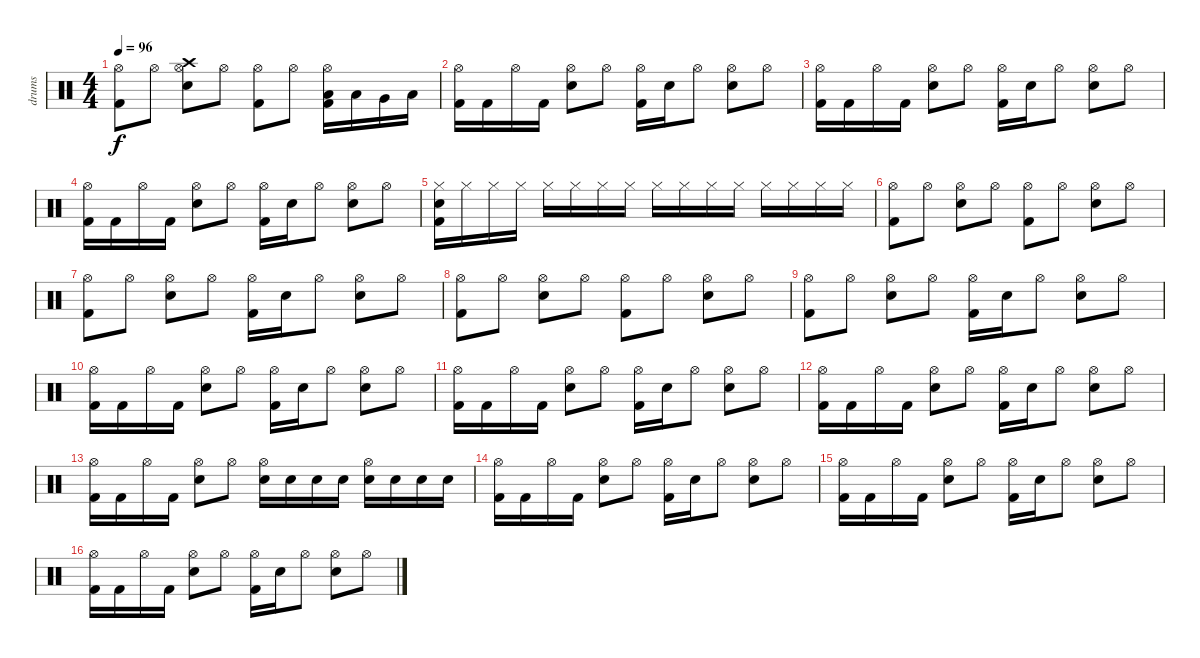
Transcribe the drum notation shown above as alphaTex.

\track ("drums" "drums") {instrument percussion}
\staff {score}
\articulation defaults
\ts (4 4)
\tempo 96
\clef neutral
\ks c
("Hi-Hat (open)" "Kick (hit) 2").8{dy f} "Hi-Hat (open)".8 ("Crash high (hit)" "Hi-Hat (open)" "Electric Snare (hit)").8 "Hi-Hat (open)".8 ("Hi-Hat (open)" "Kick (hit) 2").8 "Hi-Hat (open)".8 ("Hi-Hat (open)" "Low Tom (hit)" "Kick (hit) 2").16 "Low Tom (hit)".16 "Very Low Tom (hit)".16 "Low Floor Tom (hit)".16 |
("Hi-Hat (open)" "Kick (hit) 2").16 "Kick (hit) 2".16 "Hi-Hat (open)".16 "Kick (hit) 2".16 ("Hi-Hat (open)" "Electric Snare (hit)").8 "Hi-Hat (open)".8 ("Hi-Hat (open)" "Kick (hit) 2").16 "Electric Snare (hit)".16 "Hi-Hat (open)".8 ("Hi-Hat (open)" "Electric Snare (hit)").8 "Hi-Hat (open)".8 |
("Hi-Hat (open)" "Kick (hit) 2").16 "Kick (hit) 2".16 "Hi-Hat (open)".16 "Kick (hit) 2".16 ("Hi-Hat (open)" "Electric Snare (hit)").8 "Hi-Hat (open)".8 ("Hi-Hat (open)" "Kick (hit) 2").16 "Electric Snare (hit)".16 "Hi-Hat (open)".8 ("Hi-Hat (open)" "Electric Snare (hit)").8 "Hi-Hat (open)".8 |
("Hi-Hat (open)" "Kick (hit) 2").16 "Kick (hit) 2".16 "Hi-Hat (open)".16 "Kick (hit) 2".16 ("Hi-Hat (open)" "Electric Snare (hit)").8 "Hi-Hat (open)".8 ("Hi-Hat (open)" "Kick (hit) 2").16 "Electric Snare (hit)".16 "Hi-Hat (open)".8 ("Hi-Hat (open)" "Electric Snare (hit)").8 "Hi-Hat (open)".8 |
("Hi-Hat (closed)" "Electric Snare (hit)" "Kick (hit) 2").16 "Hi-Hat (closed)".16 "Hi-Hat (closed)".16 "Hi-Hat (closed)".16 "Hi-Hat (closed)".16 "Hi-Hat (closed)".16 "Hi-Hat (closed)".16 "Hi-Hat (closed)".16 "Hi-Hat (closed)".16 "Hi-Hat (closed)".16 "Hi-Hat (closed)".16 "Hi-Hat (closed)".16 "Hi-Hat (closed)".16 "Hi-Hat (closed)".16 "Hi-Hat (closed)".16 "Hi-Hat (closed)".16 |
("Hi-Hat (open)" "Kick (hit) 2").8 "Hi-Hat (open)".8 ("Hi-Hat (open)" "Electric Snare (hit)").8 "Hi-Hat (open)".8 ("Hi-Hat (open)" "Kick (hit) 2").8 "Hi-Hat (open)".8 ("Hi-Hat (open)" "Electric Snare (hit)").8 "Hi-Hat (open)".8 |
("Hi-Hat (open)" "Kick (hit) 2").8 "Hi-Hat (open)".8 ("Hi-Hat (open)" "Electric Snare (hit)").8 "Hi-Hat (open)".8 ("Hi-Hat (open)" "Kick (hit) 2").16 "Electric Snare (hit)".16 "Hi-Hat (open)".8 ("Hi-Hat (open)" "Electric Snare (hit)").8 "Hi-Hat (open)".8 |
("Hi-Hat (open)" "Kick (hit) 2").8 "Hi-Hat (open)".8 ("Hi-Hat (open)" "Electric Snare (hit)").8 "Hi-Hat (open)".8 ("Hi-Hat (open)" "Kick (hit) 2").8 "Hi-Hat (open)".8 ("Hi-Hat (open)" "Electric Snare (hit)").8 "Hi-Hat (open)".8 |
("Hi-Hat (open)" "Kick (hit) 2").8 "Hi-Hat (open)".8 ("Hi-Hat (open)" "Electric Snare (hit)").8 "Hi-Hat (open)".8 ("Hi-Hat (open)" "Kick (hit) 2").16 "Electric Snare (hit)".16 "Hi-Hat (open)".8 ("Hi-Hat (open)" "Electric Snare (hit)").8 "Hi-Hat (open)".8 |
("Hi-Hat (open)" "Kick (hit) 2").16 "Kick (hit) 2".16 "Hi-Hat (open)".16 "Kick (hit) 2".16 ("Hi-Hat (open)" "Electric Snare (hit)").8 "Hi-Hat (open)".8 ("Hi-Hat (open)" "Kick (hit) 2").16 "Electric Snare (hit)".16 "Hi-Hat (open)".8 ("Hi-Hat (open)" "Electric Snare (hit)").8 "Hi-Hat (open)".8 |
("Hi-Hat (open)" "Kick (hit) 2").16 "Kick (hit) 2".16 "Hi-Hat (open)".16 "Kick (hit) 2".16 ("Hi-Hat (open)" "Electric Snare (hit)").8 "Hi-Hat (open)".8 ("Hi-Hat (open)" "Kick (hit) 2").16 "Electric Snare (hit)".16 "Hi-Hat (open)".8 ("Hi-Hat (open)" "Electric Snare (hit)").8 "Hi-Hat (open)".8 |
("Hi-Hat (open)" "Kick (hit) 2").16 "Kick (hit) 2".16 "Hi-Hat (open)".16 "Kick (hit) 2".16 ("Hi-Hat (open)" "Electric Snare (hit)").8 "Hi-Hat (open)".8 ("Hi-Hat (open)" "Kick (hit) 2").16 "Electric Snare (hit)".16 "Hi-Hat (open)".8 ("Hi-Hat (open)" "Electric Snare (hit)").8 "Hi-Hat (open)".8 |
("Hi-Hat (open)" "Kick (hit) 2").16 "Kick (hit) 2".16 "Hi-Hat (open)".16 "Kick (hit) 2".16 ("Hi-Hat (open)" "Electric Snare (hit)").8 "Hi-Hat (open)".8 ("Hi-Hat (open)" "Electric Snare (hit)").16 "Electric Snare (hit)".16 "Electric Snare (hit)".16 "Electric Snare (hit)".16 ("Hi-Hat (open)" "Electric Snare (hit)").16 "Electric Snare (hit)".16 "Electric Snare (hit)".16 "Electric Snare (hit)".16 |
("Hi-Hat (open)" "Kick (hit) 2").16 "Kick (hit) 2".16 "Hi-Hat (open)".16 "Kick (hit) 2".16 ("Hi-Hat (open)" "Electric Snare (hit)").8 "Hi-Hat (open)".8 ("Hi-Hat (open)" "Kick (hit) 2").16 "Electric Snare (hit)".16 "Hi-Hat (open)".8 ("Hi-Hat (open)" "Electric Snare (hit)").8 "Hi-Hat (open)".8 |
("Hi-Hat (open)" "Kick (hit) 2").16 "Kick (hit) 2".16 "Hi-Hat (open)".16 "Kick (hit) 2".16 ("Hi-Hat (open)" "Electric Snare (hit)").8 "Hi-Hat (open)".8 ("Hi-Hat (open)" "Kick (hit) 2").16 "Electric Snare (hit)".16 "Hi-Hat (open)".8 ("Hi-Hat (open)" "Electric Snare (hit)").8 "Hi-Hat (open)".8 |
("Hi-Hat (open)" "Kick (hit) 2").16 "Kick (hit) 2".16 "Hi-Hat (open)".16 "Kick (hit) 2".16 ("Hi-Hat (open)" "Electric Snare (hit)").8 "Hi-Hat (open)".8 ("Hi-Hat (open)" "Kick (hit) 2").16 "Electric Snare (hit)".16 "Hi-Hat (open)".8 ("Hi-Hat (open)" "Electric Snare (hit)").8 "Hi-Hat (open)".8
